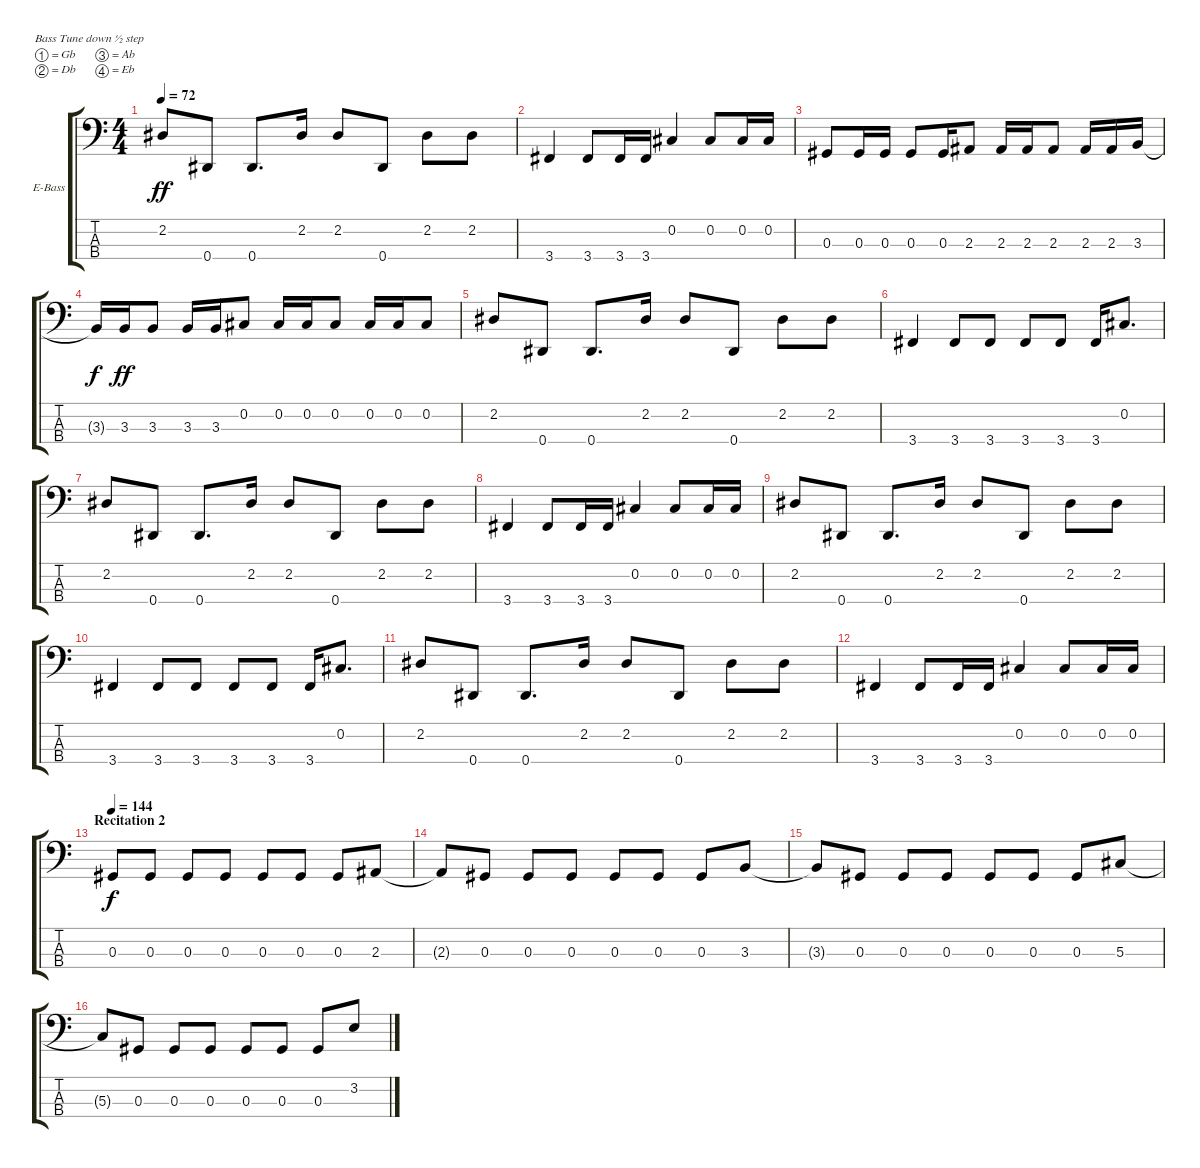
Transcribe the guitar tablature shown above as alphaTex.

\bracketExtendMode groupsimilarinstruments
\firstSystemTrackNameOrientation horizontal
\otherSystemsTrackNameOrientation horizontal
\track ("Bass (Duff)" "E-Bass") {multiBarRest instrument electricbasspick}
\staff {score tabs}
\tuning (Gb2 Db2 Ab1 Eb1)
\ts (4 4)
\tempo 72
\clef f4
\ks c
2.2.8{dy ff} 0.4.8 0.4.8{d} 2.2.16 2.2.8 0.4.8 2.2.8 2.2.8 |
3.4.4 3.4.8 3.4.16 3.4.16 0.2.4 0.2.8 0.2.16 0.2.16 |
0.3.8 0.3.16 0.3.16 0.3.8 0.3.16 2.3.8 2.3.16 2.3.16 2.3.8 2.3.16 2.3.16 3.3.16 |
3.3{t}.16{dy f} 3.3.16{dy ff} 3.3.8 3.3.16 3.3.16 0.2.8 0.2.16 0.2.16 0.2.8 0.2.16 0.2.16 0.2.8 |
2.2.8 0.4.8 0.4.8{d} 2.2.16 2.2.8 0.4.8 2.2.8 2.2.8 |
3.4.4 3.4.8 3.4.8 3.4.8 3.4.8 3.4.16 0.2.8{d} |
2.2.8 0.4.8 0.4.8{d} 2.2.16 2.2.8 0.4.8 2.2.8 2.2.8 |
3.4.4 3.4.8 3.4.16 3.4.16 0.2.4 0.2.8 0.2.16 0.2.16 |
2.2.8 0.4.8 0.4.8{d} 2.2.16 2.2.8 0.4.8 2.2.8 2.2.8 |
3.4.4 3.4.8 3.4.8 3.4.8 3.4.8 3.4.16 0.2.8{d} |
2.2.8 0.4.8 0.4.8{d} 2.2.16 2.2.8 0.4.8 2.2.8 2.2.8 |
3.4.4 3.4.8 3.4.16 3.4.16 0.2.4 0.2.8 0.2.16 0.2.16 |
\section ("" "Recitation 2")
\tempo 144
0.3.8{dy f} 0.3.8 0.3.8 0.3.8 0.3.8 0.3.8 0.3.8 2.3.8 |
2.3{t}.8 0.3.8 0.3.8 0.3.8 0.3.8 0.3.8 0.3.8 3.3.8 |
3.3{t}.8 0.3.8 0.3.8 0.3.8 0.3.8 0.3.8 0.3.8 5.3.8 |
5.3{t}.8 0.3.8 0.3.8 0.3.8 0.3.8 0.3.8 0.3.8 3.2.8
